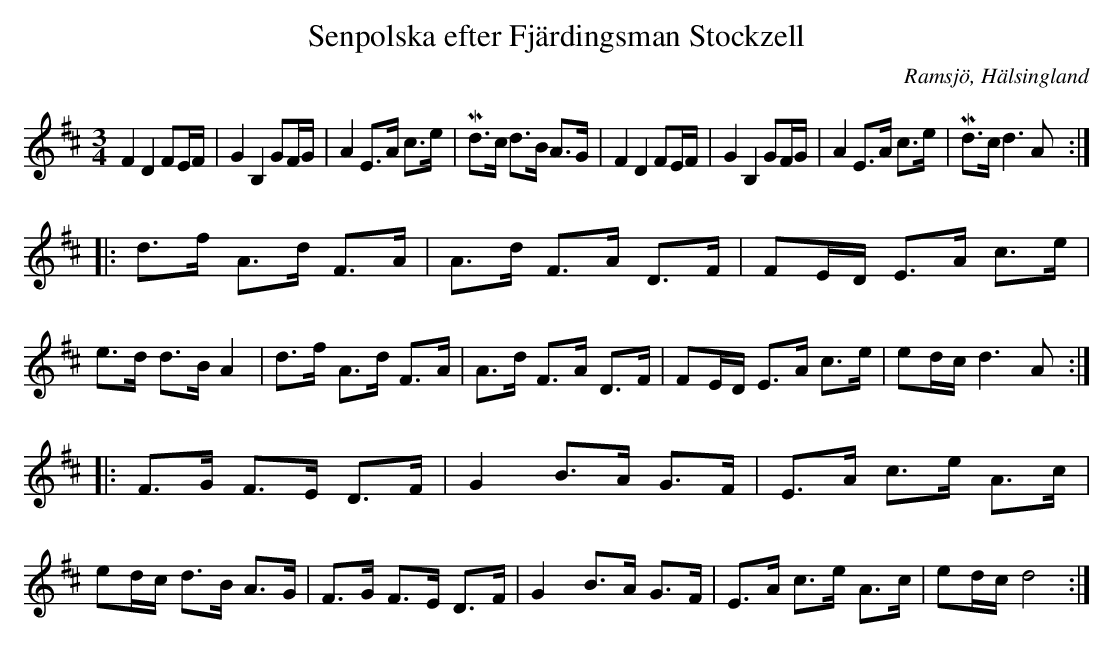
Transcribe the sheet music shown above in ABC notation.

X:1
T: Senpolska efter Fjärdingsman Stockzell
O: Ramsjö, Hälsingland
M:3/4
L:1/8
K:D
F2 D2 FE/F/|G2 B,2 GF/G/| A2 E>A c>e|Md>c d>B A>G|F2 D2 FE/F/|G2 B,2 GF/G/| A2 E>A c>e|Md>c d2>A2:|
|:d>f A>d F>A| A>d F>A D>F|FE/D/ E>A c>e|e>d d>B A2|d>f A>d F>A| A>d F>A D>F|FE/D/ E>A c>e|ed/c/ d2>A2:|
|:F>G F>E D>F|G2 B>A G>F|E>A c>e A>c|ed/c/ d>B A>G|F>G F>E D>F|G2 B>A G>F|E>A c>e A>c|ed/c/ d4:|
